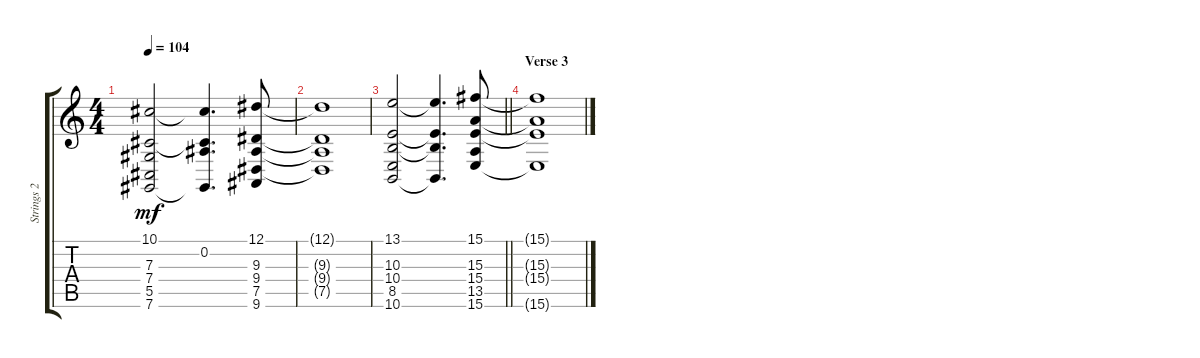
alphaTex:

\track ("Strings 2" "Strings 2") {instrument stringensemble2}
\staff {score tabs}
\tuning (Eb4 Bb3 Gb3 Db3 Ab2 Db2) {hide}
\ts (4 4)
\tempo 104
\clef g2
\ks c
(10.1 7.3 7.4 5.5 7.6).2{dy mf} (10.1{t} 0.2 7.3{t} 7.6{t}).4{d} (12.1 9.3 9.4 7.5 9.6).8 |
(12.1{t} 9.3{t} 9.4{t} 7.5{t}).1 |
\barLineRight lightlight
(13.1 10.3 10.4 8.5 10.6).2 (13.1{t} 10.3{t} 10.4{t} 10.6{t}).4{d} (15.1 15.3 15.4 13.5 15.6).8 |
\section ("" "Verse 3")
(15.1{t} 15.3{t} 15.4{t} 15.6{t}).1
